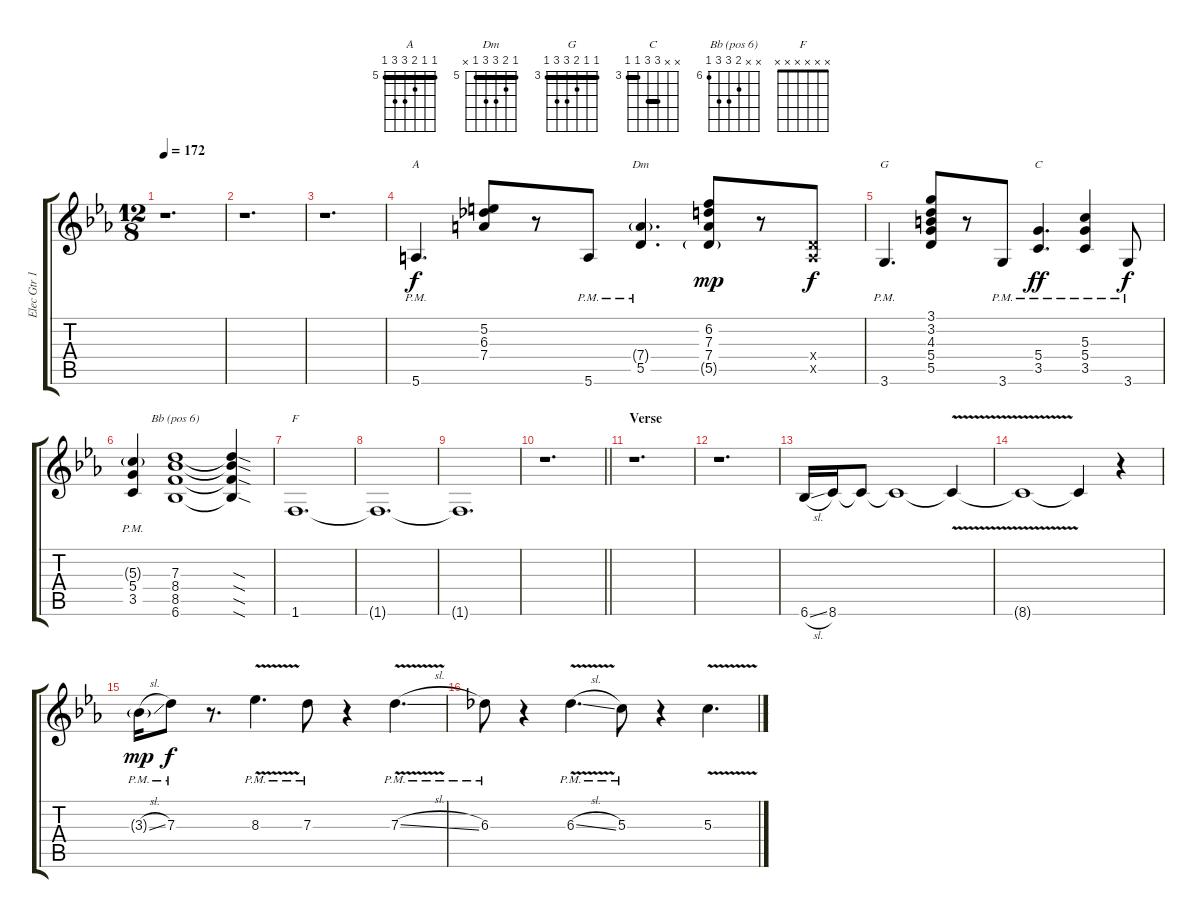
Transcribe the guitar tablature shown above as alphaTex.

\track ("Elec Gtr 1" "Elec Gtr 1") {instrument overdrivenguitar}
\staff {score tabs}
\tuning (E4 B3 G3 D3 A2 E2) {hide}
\chord ("A" 5 5 6 7 7 5) {firstfret 5 barre 5}
\chord ("Dm" 5 6 7 7 5 x) {firstfret 5 barre 5}
\chord ("G" 3 3 4 5 5 3) {firstfret 3 barre 3}
\chord ("C" x x 5 5 3 3) {firstfret 3 barre (3 5)}
\chord ("Bb (pos 6)" x x 7 8 8 6) {firstfret 6}
\chord ("F" x x x x x x)
\ts (12 8)
\tempo 172
\clef g2
\ks cminor
r.1{d dy f} |
r.1{d} |
r.1{d} |
5.6{pm}.4{d ch "A"} (5.2 6.3 7.4).8 r.8 5.6{pm}.8 (7.4{g pm} 5.5{pm}).4{d ch "Dm"} (6.2 7.3 7.4 5.5{g}).8{dy mp} r.8 (0.4{x} 0.5{x}).8{dy f} |
3.6{pm}.4{d ch "G"} (3.1 3.2 4.3 5.4 5.5).8 r.8 3.6{pm}.8 (5.4 3.5{pm}).4{d ch "C" dy ff} (5.3 5.4 3.5{pm}).4 3.6{pm}.8{dy f} |
(5.3{g} 5.4{pm} 3.5).4 (7.3 8.4 8.5 6.6).1{ch "Bb (pos 6)"} (7.3{sod t} 8.4{sod t} 8.5{sod t} 6.6{sod t}).4 |
1.6.1{d ch "F"} |
1.6{t}.1{d} |
1.6{t}.1{d} |
\barLineRight lightlight
r.1{d} |
\section ("" "Verse")
r.1{d} |
r.1{d} |
6.6{sl}.16 8.6.16 8.6{t}.8 8.6{t}.1 8.6{v t}.4 |
8.6{t}.1 8.6{t}.4 r.4 |
3.3{sl g pm}.16{dy mp} 7.3{pm}.8{dy f} r.8{d} 8.3{v pm}.4{d} 7.3{pm}.8 r.4 7.3{v sl pm}.4{d} |
6.3{pm}.8 r.4 6.3{v sl pm}.4{d} 5.3{pm}.8 r.4 5.3{v sl}.4{d}
